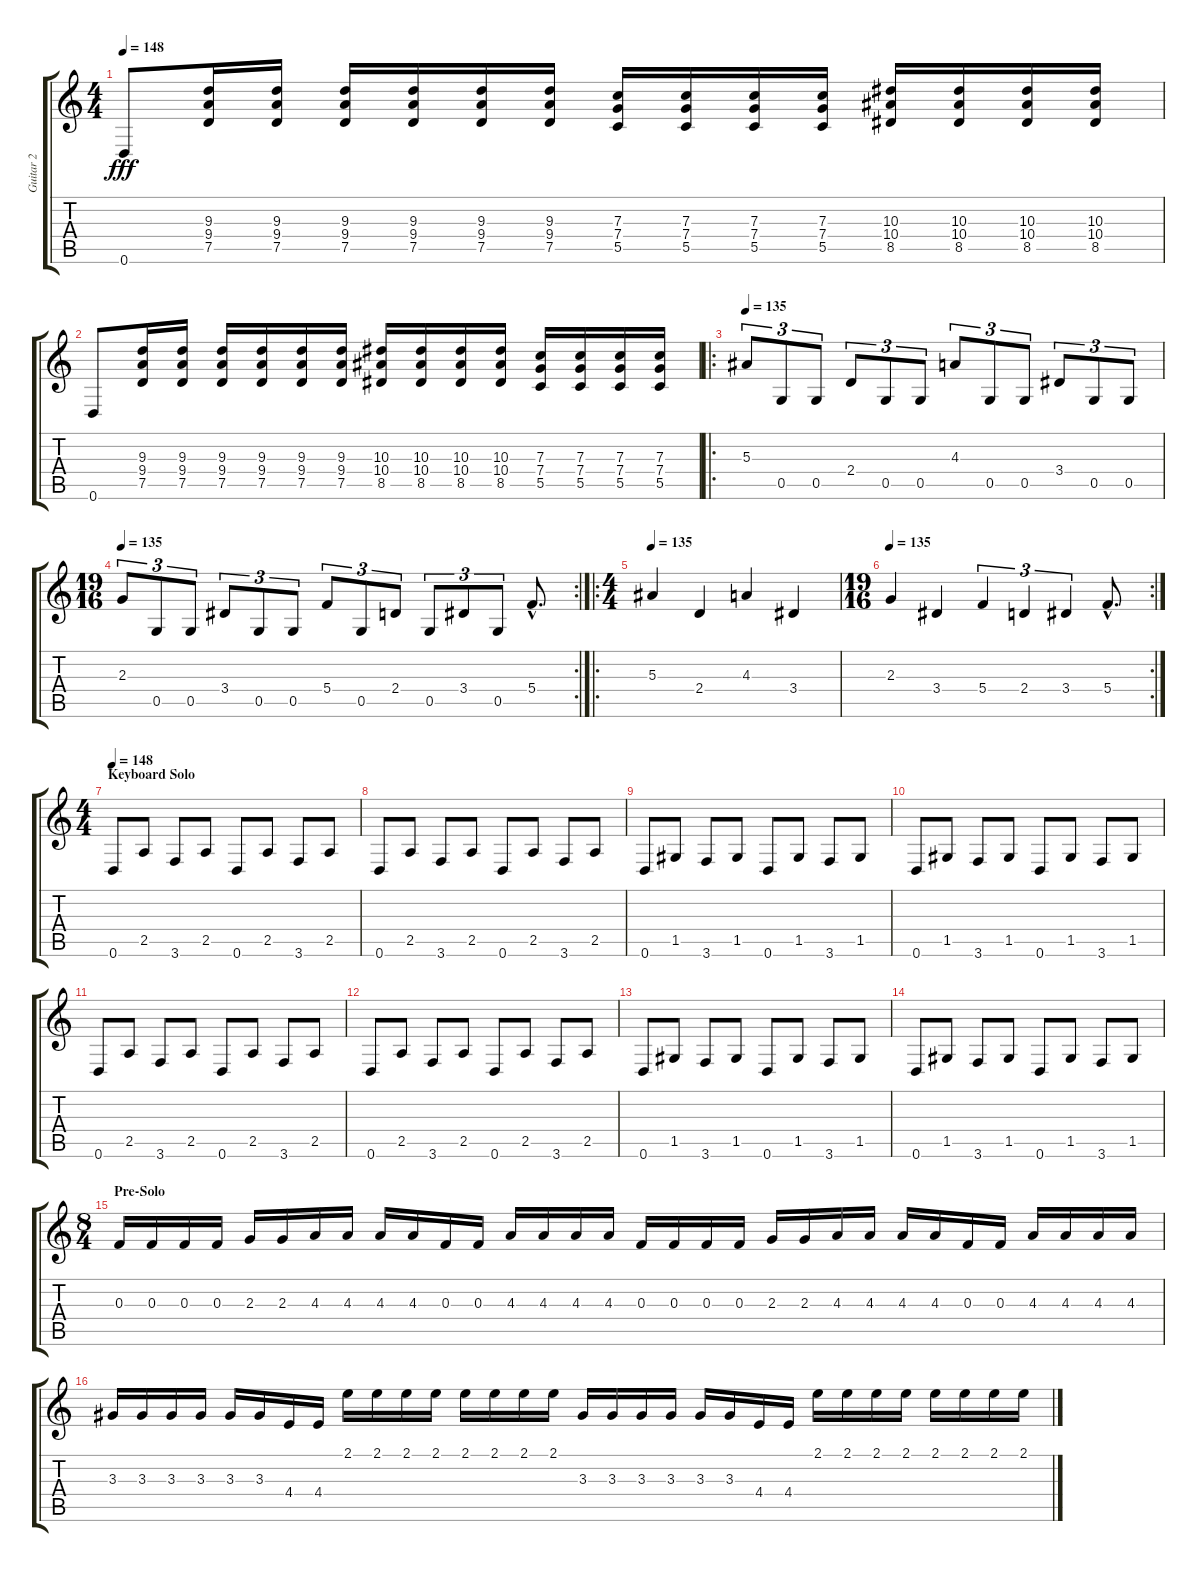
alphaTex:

\track ("Guitar 2" "Guitar 2") {instrument distortionguitar}
\staff {score tabs}
\tuning (D4 A3 F3 C3 G2 D2) {hide}
\ts (4 4)
\tempo 148
\clef g2
\ks c
0.6.8{dy fff} (9.3 9.4 7.5).16 (9.3 9.4 7.5).16 (9.3 9.4 7.5).16 (9.3 9.4 7.5).16 (9.3 9.4 7.5).16 (9.3 9.4 7.5).16 (7.3 7.4 5.5).16 (7.3 7.4 5.5).16 (7.3 7.4 5.5).16 (7.3 7.4 5.5).16 (10.3 10.4 8.5).16 (10.3 10.4 8.5).16 (10.3 10.4 8.5).16 (10.3 10.4 8.5).16 |
0.6.8 (9.3 9.4 7.5).16 (9.3 9.4 7.5).16 (9.3 9.4 7.5).16 (9.3 9.4 7.5).16 (9.3 9.4 7.5).16 (9.3 9.4 7.5).16 (10.3 10.4 8.5).16 (10.3 10.4 8.5).16 (10.3 10.4 8.5).16 (10.3 10.4 8.5).16 (7.3 7.4 5.5).16 (7.3 7.4 5.5).16 (7.3 7.4 5.5).16 (7.3 7.4 5.5).16 |
\ro
\tempo 135
5.3.8{tu (3 2)} 0.5.8{tu (3 2)} 0.5.8{tu (3 2)} 2.4.8{tu (3 2)} 0.5.8{tu (3 2)} 0.5.8{tu (3 2)} 4.3.8{tu (3 2)} 0.5.8{tu (3 2)} 0.5.8{tu (3 2)} 3.4.8{tu (3 2)} 0.5.8{tu (3 2)} 0.5.8{tu (3 2)} |
\rc 2
\ts (19 16)
\tempo 135
2.3.8{tu (3 2)} 0.5.8{tu (3 2)} 0.5.8{tu (3 2)} 3.4.8{tu (3 2)} 0.5.8{tu (3 2)} 0.5.8{tu (3 2)} 5.4.8{tu (3 2)} 0.5.8{tu (3 2)} 2.4.8{tu (3 2)} 0.5.8{tu (3 2)} 3.4.8{tu (3 2)} 0.5.8{tu (3 2)} 5.4{hac}.8{d} |
\ro
\ts (4 4)
\tempo 135
5.3.4 2.4.4 4.3.4 3.4.4 |
\rc 2
\ts (19 16)
\tempo 135
2.3.4 3.4.4 5.4.4{tu (3 2)} 2.4.4{tu (3 2)} 3.4.4{tu (3 2)} 5.4{hac}.8{d} |
\ts (4 4)
\section ("" "Keyboard Solo")
\tempo 148
0.6.8 2.5.8 3.6.8 2.5.8 0.6.8 2.5.8 3.6.8 2.5.8 |
0.6.8 2.5.8 3.6.8 2.5.8 0.6.8 2.5.8 3.6.8 2.5.8 |
0.6.8 1.5.8 3.6.8 1.5.8 0.6.8 1.5.8 3.6.8 1.5.8 |
0.6.8 1.5.8 3.6.8 1.5.8 0.6.8 1.5.8 3.6.8 1.5.8 |
0.6.8 2.5.8 3.6.8 2.5.8 0.6.8 2.5.8 3.6.8 2.5.8 |
0.6.8 2.5.8 3.6.8 2.5.8 0.6.8 2.5.8 3.6.8 2.5.8 |
0.6.8 1.5.8 3.6.8 1.5.8 0.6.8 1.5.8 3.6.8 1.5.8 |
0.6.8 1.5.8 3.6.8 1.5.8 0.6.8 1.5.8 3.6.8 1.5.8 |
\ts (8 4)
\section ("" "Pre-Solo")
0.3.16 0.3.16 0.3.16 0.3.16 2.3.16 2.3.16 4.3.16 4.3.16 4.3.16 4.3.16 0.3.16 0.3.16 4.3.16 4.3.16 4.3.16 4.3.16 0.3.16 0.3.16 0.3.16 0.3.16 2.3.16 2.3.16 4.3.16 4.3.16 4.3.16 4.3.16 0.3.16 0.3.16 4.3.16 4.3.16 4.3.16 4.3.16 |
3.3.16 3.3.16 3.3.16 3.3.16 3.3.16 3.3.16 4.4.16 4.4.16 2.1.16 2.1.16 2.1.16 2.1.16 2.1.16 2.1.16 2.1.16 2.1.16 3.3.16 3.3.16 3.3.16 3.3.16 3.3.16 3.3.16 4.4.16 4.4.16 2.1.16 2.1.16 2.1.16 2.1.16 2.1.16 2.1.16 2.1.16 2.1.16
